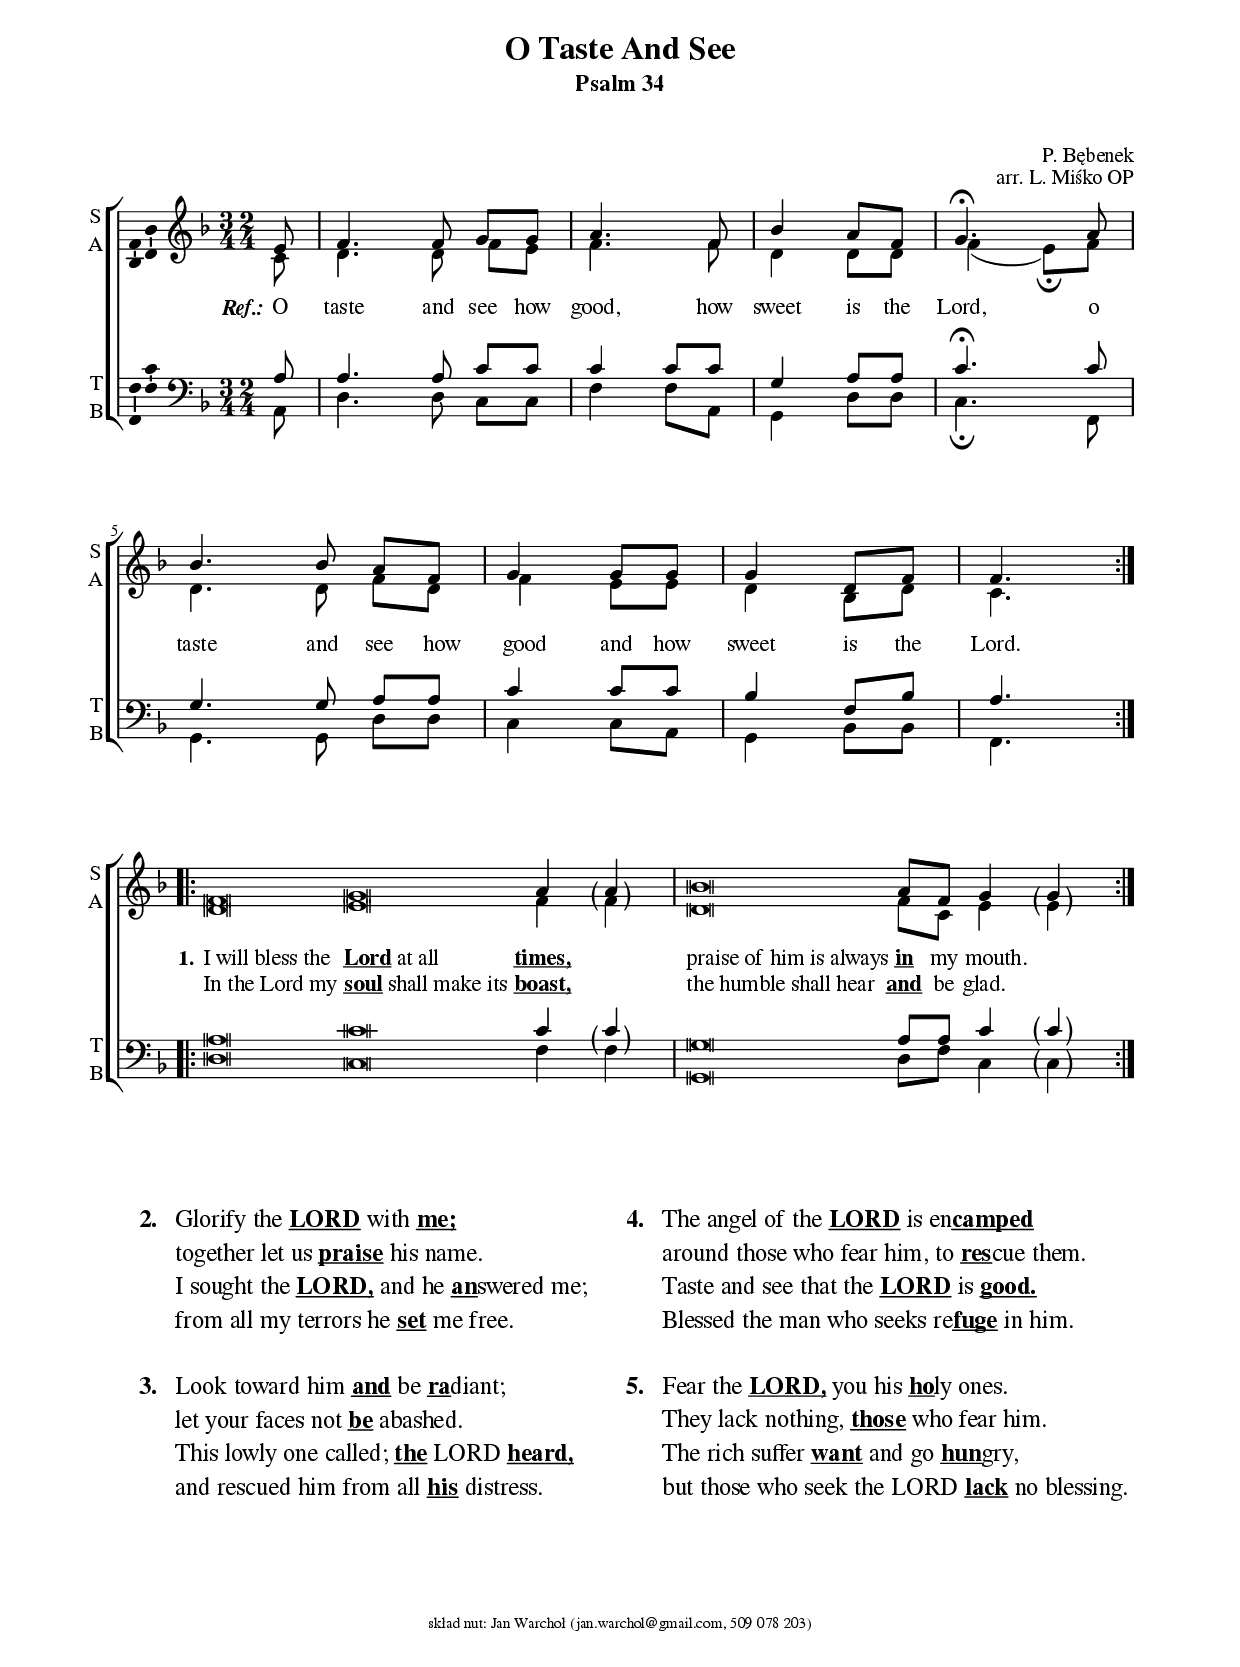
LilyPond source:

\version "2.18.2"

#(define ((custom-time-signature one two three four) grob)
   ;; derived from
   ;; http://lilypond.1069038.n5.nabble.com/Mixed-Time-Signatures-Non-regular-alternantion-between-5-8-and-8-8-td18617.html
   (grob-interpret-markup grob
     (markup #:override '(baseline-skip . 0) #:number
       (#:line ((#:column (one two))
                (#:column (three four)))))))


alternatingTimeSignatures =
#(define-music-function (parser location timesigs)
   (list?)
   (let* ((newTime (cons
                    (list-ref timesigs 0)
                    (list-ref timesigs 1)))
          (numOne (number->string (list-ref timesigs 0)))
          (denOne (number->string (list-ref timesigs 1)))
          (numTwo (number->string (list-ref timesigs 2)))
          (denTwo (number->string (list-ref timesigs 3))))
     #{
       \override Score.TimeSignature.stencil =
       #(custom-time-signature numOne denOne numTwo denTwo)
       \time #newTime
     #}
     ))

\version "2.17.3"

\paper {
  indent = 2 \mm
  short-indent = 2 \mm
  left-margin = 18 \mm
  right-margin = 18 \mm
}

\bookOutputSuffix "a4-2pieciolinie"

#(set-global-staff-size 18)

\paper {
  top-markup-spacing #'basic-distance = 10
  system-system-spacing #'basic-distance = 18
  score-markup-spacing #'basic-distance = 18
  \version "2.17.3"

bookTitleMarkup = \markup {
  \override #'(baseline-skip . 3.5)
  \column {
    \fill-line { \fromproperty #'header:dedication }
    \override #'(baseline-skip . 3.5)
    \column {
      \fill-line {
        \huge \larger \larger \bold
        \fromproperty #'header:title
      }
      \fill-line {
        \large \bold
        \fromproperty #'header:subtitle
      }
      \fill-line {
        \smaller \bold
        \fromproperty #'header:subsubtitle
      }
      \fromproperty #'header:odsteppotytule
      \fill-line \general-align #Y #-1 {
        \left-column {
          \fromproperty #'header:poet
          \fromproperty #'header:meter
        }
        { \large \bold \fromproperty #'header:instrument }
        \override #'(baseline-skip . 2.4)
        \right-column {
          \fromproperty #'header:composer
          \fromproperty #'header:arranger
        }
      }
    }
  }
}

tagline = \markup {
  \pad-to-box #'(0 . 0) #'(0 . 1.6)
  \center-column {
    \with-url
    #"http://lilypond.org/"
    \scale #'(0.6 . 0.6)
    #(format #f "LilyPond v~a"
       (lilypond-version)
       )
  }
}

oddFooterMarkup = \markup {
  \override #'(baseline-skip . 1)
  \column {
    \fill-line {
      %% Copyright header field only on first page in each bookpart.
      \on-the-fly #part-first-page {
        \override #'(baseline-skip . 2)
        \center-column {
          \scale #'(0.9 . 0.9)
          \fromproperty #'header:copyright
          \scale #'(0.75 . 0.75)
          "skład nut: Jan Warchoł (jan.warchol@gmail.com, 509 078 203)"
        }
      }
    }
    \fill-line {
      %% Tagline header field only on last page in the book.
      \on-the-fly #last-page \fromproperty #'header:tagline
    }
  }
}

  system-count = 3
  %annotate-spacing = ##t
}

\header {
  odsteppotytule = \markup \vspace #2
}

\header	{
  title = "O Taste And See"
  subtitle = "Psalm 34"
  composer = "P. Bębenek"
  arranger = "arr. L. Miśko OP"
  editor = "skład nut: Jan Warchoł"
}

%--------------------------------MELODIA
metrumitp = {
  \key f \major
  \alternatingTimeSignatures #'(3 4 2 4)
  \tempo ""
  \partial 8
  \set Timing.beamExceptions = #'()
  \set Timing.beamHalfMeasure = ##f
  \override ParenthesesItem #'padding = #0.5
  \override ParenthesesItem #'font-size = 3.5
}
melodiaSopranu = \relative f' {
  \repeat volta 2 {
    \metrumitp
    e8 |
    \omit Score.TimeSignature
    \time 3/4
    f4. f8 g g |
    \time 2/4
    a4. f8 |
    bes4 a8 f |
    g4. \fermata a8 |
    \time 3/4
    bes4. bes8 a f |
    \time 2/4
    g4 g8 g |
    g4 d8 f |
    f4.
  }
  \repeat volta 2 {
    \override ParenthesesItem #'extra-offset = #'(0 . -0.5)
    \cadenzaOn f\breve g a4 \parenthesize a \cadenzaOff \bar "|"
    \cadenzaOn bes\breve a8 f  g4 \parenthesize g \cadenzaOff
  }
}
melodiaAltu = \relative f' {
  \repeat volta 2 {
    \metrumitp
    c8 |
    d4. d8 f e |
    f4. f8 |
    d4 d8 d |
    f4 ( e8 \fermata ) f8 |
    d4. d8 f d
    f4 e8 e8 |
    d4 bes8 d |
    c4.
  }
  \repeat volta 2 {
    \cadenzaOn d\breve e f4 f \cadenzaOff \bar "|"
    \cadenzaOn d\breve f8 c e4 e \cadenzaOff
  }
}
melodiaTenorow = \relative f {
  \repeat volta 2 {
    \metrumitp
    a8 | a4. a8 c8 c |
    c4 c8 c |
    g4 a8 a |
    c4. \fermata c8 |
    g4. g8 a a |
    c4 c8 c8 |
    bes4 f8 bes |
    a4.
  }
  \repeat volta 2 {
    \override ParenthesesItem #'extra-offset = #'(0 . -1)
    \cadenzaOn a\breve c c4 \parenthesize c \cadenzaOff \bar "|"
    \revert ParenthesesItem #'extra-offset
    \cadenzaOn g\breve a8 a  c4 \parenthesize c \cadenzaOff
  }
}
melodiaBasow = \relative f {
  \repeat volta 2 {
    \metrumitp
    a,8 | d4. d8 c8 c |
    f4 f8 a,8 |
    g4 d'8 d |
    c4. \fermata f,8 |
    g4. g8 d' d |
    c4 c8 a8 |
    g4 bes8 bes |
    f4.
  }
  \repeat volta 2 {
    \cadenzaOn d'\breve c f4 f \cadenzaOff \bar "|"
    \cadenzaOn g,\breve d'8 f c4 \parenthesize c \cadenzaOff
  }
}
akordy = \chordmode {
}

#(define powiekszenie-zwrotek '(1.2 . 1.2))
#(define interlinia '(baseline-skip . 3)) % 3 is Lily default
odstepMiedzyZwrotkami = \markup \vspace #1.3
odstepOdNumeruDoZwrotki = \markup \hspace #1

\include "../.szablon/globalne-ustawienia-formatowania.ily"

%--------------------------------SŁOWA
tekst = \lyricmode {
  \set stanza = \markup \italic "Ref.:"
  O taste and see
  %\override LyricText.X-offset = #-0.5
  how good,
  %\revert LyricText.X-offset
  how sweet is the Lord,
  o taste and see
  \override LyricText.X-offset = #-0.5
  how good
  \revert LyricText.X-offset
  and how sweet is the Lord.
  \set stanza = "1."
  \once \override LyricText #'self-alignment-X = #LEFT
  "I will bless the"
  \once \override LyricText #'self-alignment-X = #LEFT
  \markup { \underline\bold Lord at all } \markup \underline\bold times, \skip 1 
  \once \override LyricText #'self-alignment-X = #LEFT
  "praise of him is always" \markup \underline\bold in my
  \override LyricText.X-offset = #-1.5
  mouth. \skip 1
}

tekstSopranu = \tekst
tekstAltu = \tekst
tekstTenorow = \tekst
tekstBasow = \tekst

zwrotkaII = \markup \column {
  \line { Glorify the \underline\bold LORD with \underline\bold me; }
  \line { together let us \underline\bold praise his name. }
  \line {
    I sought the \underline\bold LORD, and he
    \concat { \underline\bold an swered } me;
  }
  \line { from all my terrors he \underline\bold set me free. }
}
zwrotkaIII = \markup \column {
  \line {
    Look toward him \underline\bold and be
    \concat { \underline\bold ra diant; }
  }
  \line { let your faces not \underline\bold be abashed. }
  \line { This lowly one called; \underline\bold the LORD \underline\bold heard, }
  \line { and rescued him from all \underline\bold his distress. }
}
zwrotkaIV = \markup \column {
  \line { 
    The angel of the \underline\bold LORD is
    \concat { en \underline\bold camped }
  }
  \line {
    around those who fear him, to
    \concat { \underline\bold res cue } them.
  }
  \line { Taste and see that the \underline\bold LORD is \underline\bold good. }
  \line {
    Blessed the man who seeks
    \concat { re \underline\bold fuge } in him.
  }
}
zwrotkaV = \markup \column {
  \line {
    Fear the \underline\bold LORD, you his
    \concat { \underline\bold ho ly } ones.
  }
  \line { They lack nothing, \underline\bold those who fear him. }
  \line {
    The rich suffer \underline\bold want and go
    \concat { \underline\bold hun gry, }
  }
  \line { but those who seek the LORD \underline\bold lack no blessing. }
}
zwrotkaVI = \markup \column {
  \line {
    The LORD is close to the
    \concat { \underline\bold bro ken \underline\bold heart ed; }
  }
  \line { those whose spirit is crushed \underline\bold he will save. }
  \line { When the just cry \underline\bold out, the LORD \underline\bold hears, }
  \line { and rescues them in all \underline\bold their distress. }
}
zwrotkaVII = \markup \column {
  \line { Many are the \underline\bold trials of the \underline\bold just man, }
  \line {
    but from them all the LORD will
    \concat { \underline\bold res cue } him.
  }
  \line { He will keep guard over \underline\bold all his \underline\bold bones; }
  \line { not one of his bones \underline\bold shall be broken. }
}

drugiWers = \lyricmode {
  \repeat unfold 23 { \skip 1 }
  \once \override LyricText #'self-alignment-X = #LEFT
  "In the Lord my"
  \once \override LyricText #'self-alignment-X = #LEFT
  \markup { \underline\bold soul shall make its }
  \markup \underline\bold boast, \skip 1
  \once \override LyricText #'self-alignment-X = #LEFT
  "the humble shall hear" \markup \underline\bold and be glad. \skip 1
}

drugiWersSopranu = \drugiWers
drugiWersAltu = \drugiWers
drugiWersTenorow = \drugiWers
drugiWersBasow = \drugiWers


\version "2.17.3"

\score {
  \new ChoirStaff <<
    % \new ChordNames { \germanChords \akordy }
    \new Staff = panie <<
      \clef treble
      \set Staff.instrumentName = \markup \center-column { S A }
      \set Staff.shortInstrumentName = \markup \center-column { S A }
      \new Voice = sopran {
        \set Voice.midiInstrument = "clarinet"
        \dynamicUp
        \override Ambitus #'X-offset = #1.7

        \voiceOne
        \melodiaSopranu
      }
      \new Voice = alt {
        \set Voice.midiInstrument = "english horn"
        \override Hairpin #'stencil = ##f
        \override DynamicText #'stencil = ##f
        \override DynamicTextSpanner #'stencil = ##f
        \override TextScript #'stencil = ##f

        \voiceTwo
        \melodiaAltu
      }
    >>

    \new Lyrics \with {
      \override VerticalAxisGroup #'staff-affinity = #CENTER
    }
    \lyricsto sopran \tekst
    \new Lyrics \with {
      \override VerticalAxisGroup #'staff-affinity = #CENTER
    }
    \lyricsto sopran \drugiWers

    \new Staff = panowie <<
      \clef bass
      \set Staff.instrumentName = \markup \center-column { T B }
      \set Staff.shortInstrumentName = \markup \center-column { T B }
      \new Voice = tenor {
        \set Voice.midiInstrument = "english horn"
        \override Hairpin #'stencil = ##f
        \override DynamicText #'stencil = ##f
        \override DynamicTextSpanner #'stencil = ##f
        \override TextScript #'stencil = ##f
        \override Ambitus #'X-offset = #1.7

        \voiceOne
        \melodiaTenorow
      }
      \new Voice = bas {
        \set Voice.midiInstrument = "clarinet"
        \dynamicDown

        \voiceTwo
        \melodiaBasow
      }
    >>
  >>
}

\layout {
  \context {
    \Lyrics
    \override VerticalAxisGroup
    #'nonstaff-relatedstaff-spacing #'padding = #1.5
  }
}

\version "2.17.3"

\markup {
  \fill-line {
    \scale #powiekszenie-zwrotek {
      \null

      \override #interlinia
      \column {
        \line {
          \bold
          "2."
          \odstepOdNumeruDoZwrotki
          \zwrotkaII
        }
        \odstepMiedzyZwrotkami
        \line {
          \bold
          "3."
          \odstepOdNumeruDoZwrotki
          \zwrotkaIII
        }
        \odstepMiedzyZwrotkami
      }

      \null

      \override #interlinia
      \column {
        \line {
          \bold
          "4."
          \odstepOdNumeruDoZwrotki
          \zwrotkaIV
        }
        \odstepMiedzyZwrotkami
        \line {
          \bold
          "5."
          \odstepOdNumeruDoZwrotki
          \zwrotkaV
        }
        \odstepMiedzyZwrotkami
      }

      \null
    }
  }
}

